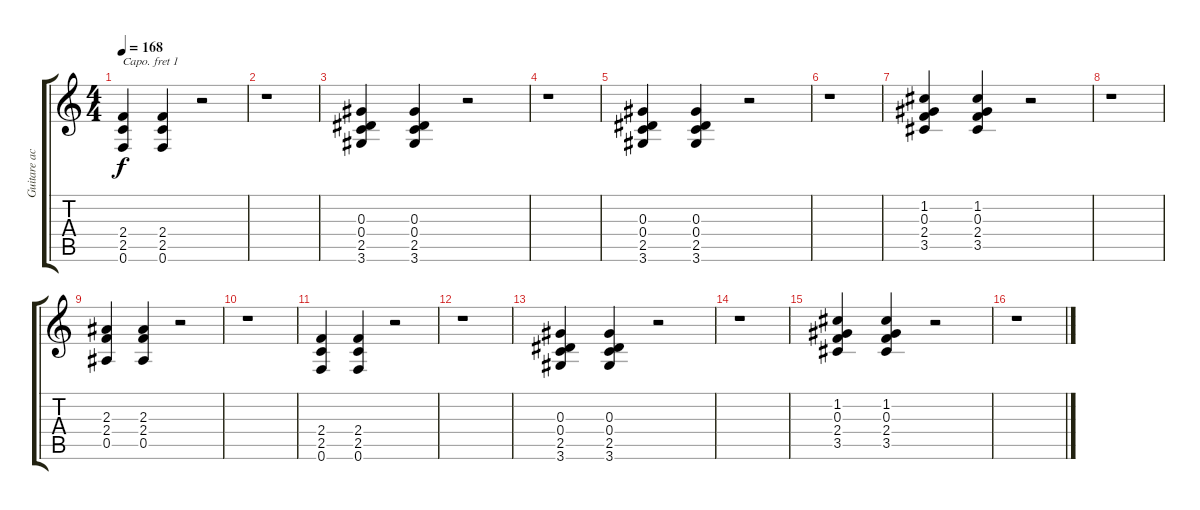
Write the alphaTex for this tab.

\track ("Guitare acc" "Guitare ac") {instrument acousticguitarsteel}
\staff {score tabs}
\capo 1
\tuning (E4 B3 G3 D3 A2 E2) {hide}
\ts (4 4)
\tempo 168
\clef g2
\ks c
(2.4 2.5 0.6).4{dy f} (2.4 2.5 0.6).4 r.2 |
r.1 |
(0.3 0.4 2.5 3.6).4 (0.3 0.4 2.5 3.6).4 r.2 |
r.1 |
(0.3 0.4 2.5 3.6).4 (0.3 0.4 2.5 3.6).4 r.2 |
r.1 |
(1.2 0.3 2.4 3.5).4 (1.2 0.3 2.4 3.5).4 r.2 |
r.1 |
(2.3 2.4 0.5).4 (2.3 2.4 0.5).4 r.2 |
r.1 |
(2.4 2.5 0.6).4 (2.4 2.5 0.6).4 r.2 |
r.1 |
(0.3 0.4 2.5 3.6).4 (0.3 0.4 2.5 3.6).4 r.2 |
r.1 |
(1.2 0.3 2.4 3.5).4 (1.2 0.3 2.4 3.5).4 r.2 |
r.1
